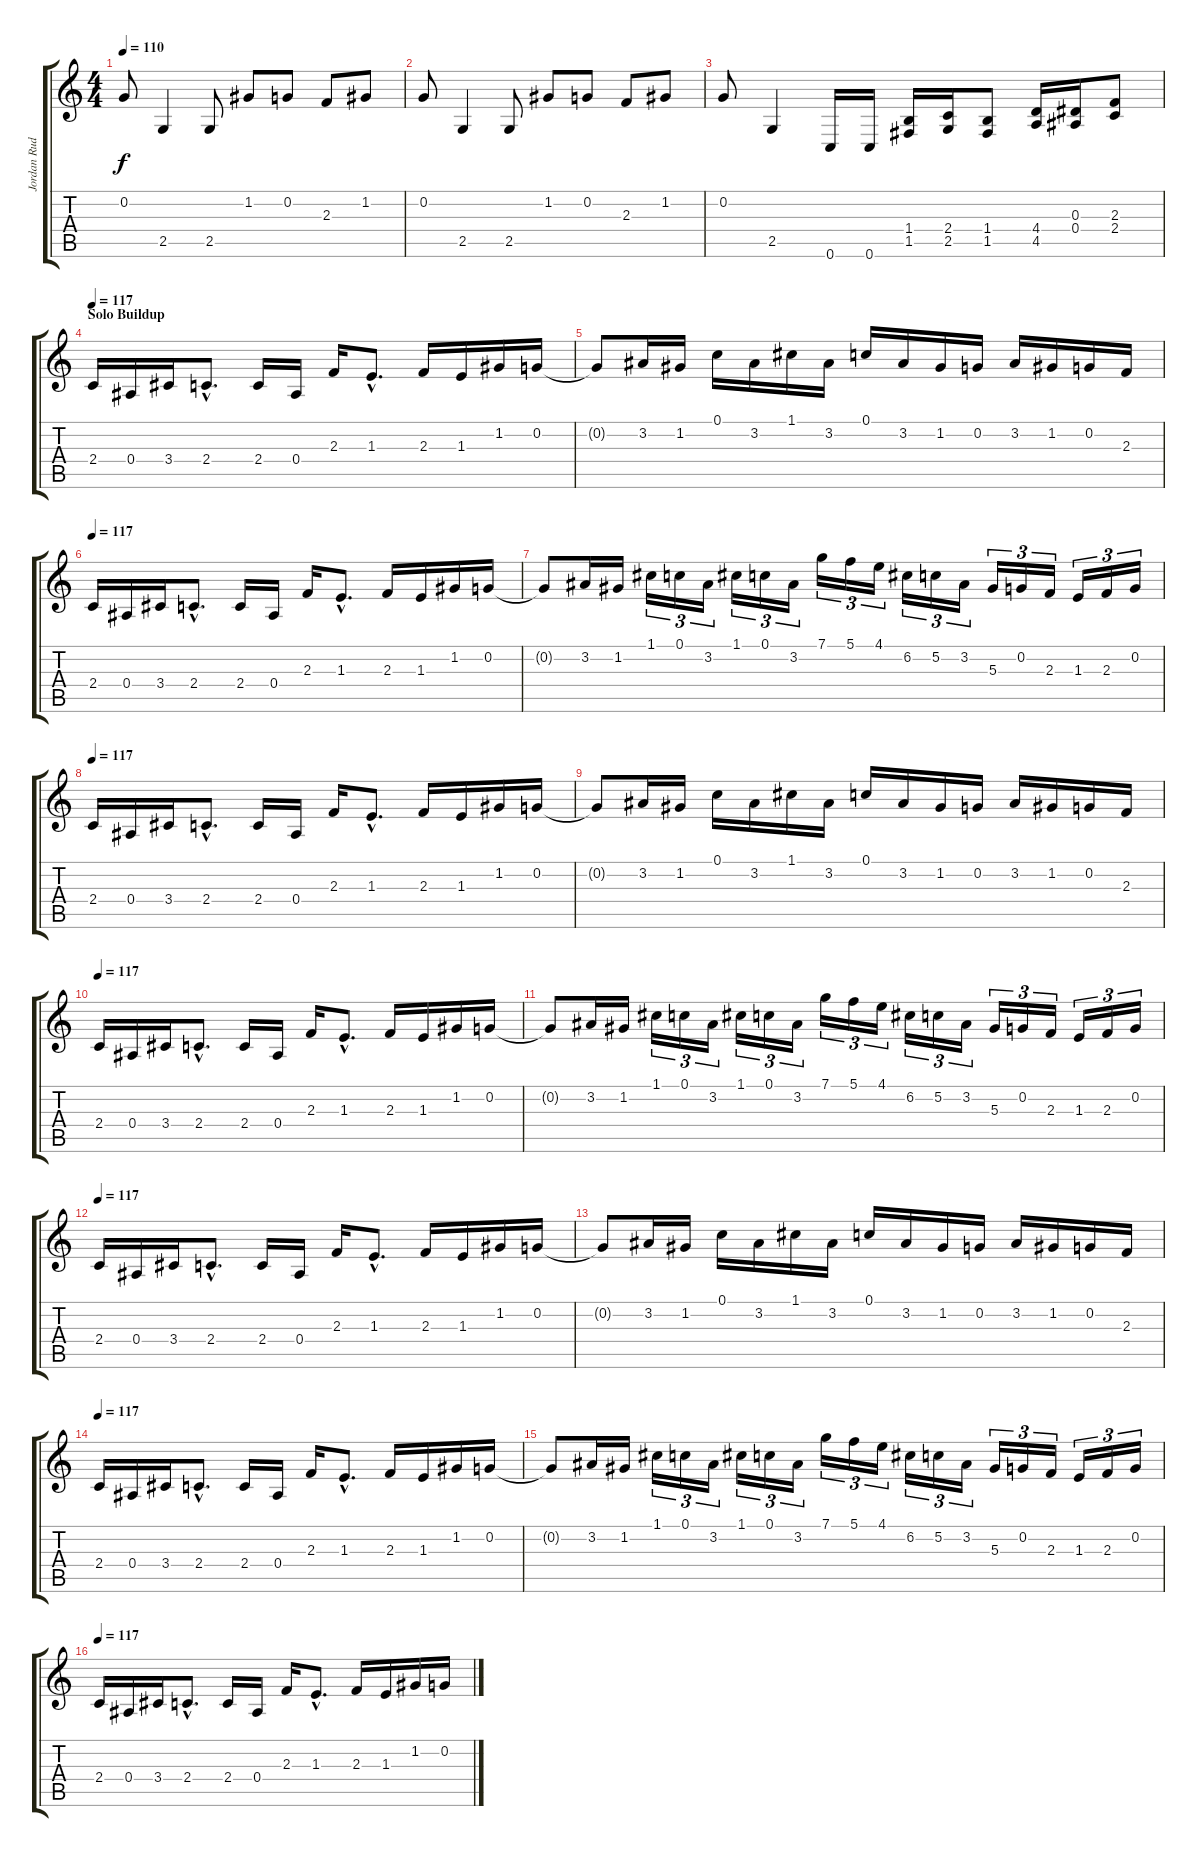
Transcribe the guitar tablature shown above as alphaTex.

\track ("Jordan Rudess" "Jordan Rud") {instrument lead1square}
\staff {score tabs}
\tuning (C5 G4 Eb4 Bb3 F3 C3) {hide}
\ts (4 4)
\tempo 110
\clef g2
\ks c
0.2.8{dy f} 2.5.4 2.5.8 1.2.8 0.2.8 2.3.8 1.2.8 |
0.2.8 2.5.4 2.5.8 1.2.8 0.2.8 2.3.8 1.2.8 |
0.2.8 2.5.4 0.6.16 0.6.16 (1.4 1.5).16 (2.4 2.5).16 (1.4 1.5).8 (4.4 4.5).16 (0.3 0.4).16 (2.3 2.4).8 |
\section ("" "Solo Buildup")
\tempo 117
2.4.16{instrument lead2sawtooth} 0.4.16 3.4.16 2.4{hac}.8{d} 2.4.16 0.4.16 2.3.16 1.3{hac}.8{d} 2.3.16 1.3.16 1.2.16 0.2.16 |
0.2{t}.8 3.2.16 1.2.16 0.1.16 3.2.16 1.1.16 3.2.16 0.1.16 3.2.16 1.2.16 0.2.16 3.2.16 1.2.16 0.2.16 2.3.16 |
\tempo 117
2.4.16 0.4.16 3.4.16 2.4{hac}.8{d} 2.4.16 0.4.16 2.3.16 1.3{hac}.8{d} 2.3.16 1.3.16 1.2.16 0.2.16 |
0.2{t}.8 3.2.16 1.2.16 1.1.16{tu (3 2)} 0.1.16{tu (3 2)} 3.2.16{tu (3 2)} 1.1.16{tu (3 2)} 0.1.16{tu (3 2)} 3.2.16{tu (3 2)} 7.1.16{tu (3 2)} 5.1.16{tu (3 2)} 4.1.16{tu (3 2)} 6.2.16{tu (3 2)} 5.2.16{tu (3 2)} 3.2.16{tu (3 2)} 5.3.16{tu (3 2)} 0.2.16{tu (3 2)} 2.3.16{tu (3 2)} 1.3.16{tu (3 2)} 2.3.16{tu (3 2)} 0.2.16{tu (3 2)} |
\tempo 117
2.4.16 0.4.16 3.4.16 2.4{hac}.8{d} 2.4.16 0.4.16 2.3.16 1.3{hac}.8{d} 2.3.16 1.3.16 1.2.16 0.2.16 |
0.2{t}.8 3.2.16 1.2.16 0.1.16 3.2.16 1.1.16 3.2.16 0.1.16 3.2.16 1.2.16 0.2.16 3.2.16 1.2.16 0.2.16 2.3.16 |
\tempo 117
2.4.16 0.4.16 3.4.16 2.4{hac}.8{d} 2.4.16 0.4.16 2.3.16 1.3{hac}.8{d} 2.3.16 1.3.16 1.2.16 0.2.16 |
0.2{t}.8 3.2.16 1.2.16 1.1.16{tu (3 2)} 0.1.16{tu (3 2)} 3.2.16{tu (3 2)} 1.1.16{tu (3 2)} 0.1.16{tu (3 2)} 3.2.16{tu (3 2)} 7.1.16{tu (3 2)} 5.1.16{tu (3 2)} 4.1.16{tu (3 2)} 6.2.16{tu (3 2)} 5.2.16{tu (3 2)} 3.2.16{tu (3 2)} 5.3.16{tu (3 2)} 0.2.16{tu (3 2)} 2.3.16{tu (3 2)} 1.3.16{tu (3 2)} 2.3.16{tu (3 2)} 0.2.16{tu (3 2)} |
\tempo 117
2.4.16 0.4.16 3.4.16 2.4{hac}.8{d} 2.4.16 0.4.16 2.3.16 1.3{hac}.8{d} 2.3.16 1.3.16 1.2.16 0.2.16 |
0.2{t}.8 3.2.16 1.2.16 0.1.16 3.2.16 1.1.16 3.2.16 0.1.16 3.2.16 1.2.16 0.2.16 3.2.16 1.2.16 0.2.16 2.3.16 |
\tempo 117
2.4.16 0.4.16 3.4.16 2.4{hac}.8{d} 2.4.16 0.4.16 2.3.16 1.3{hac}.8{d} 2.3.16 1.3.16 1.2.16 0.2.16 |
0.2{t}.8 3.2.16 1.2.16 1.1.16{tu (3 2)} 0.1.16{tu (3 2)} 3.2.16{tu (3 2)} 1.1.16{tu (3 2)} 0.1.16{tu (3 2)} 3.2.16{tu (3 2)} 7.1.16{tu (3 2)} 5.1.16{tu (3 2)} 4.1.16{tu (3 2)} 6.2.16{tu (3 2)} 5.2.16{tu (3 2)} 3.2.16{tu (3 2)} 5.3.16{tu (3 2)} 0.2.16{tu (3 2)} 2.3.16{tu (3 2)} 1.3.16{tu (3 2)} 2.3.16{tu (3 2)} 0.2.16{tu (3 2)} |
\tempo 117
2.4.16 0.4.16 3.4.16 2.4{hac}.8{d} 2.4.16 0.4.16 2.3.16 1.3{hac}.8{d} 2.3.16 1.3.16 1.2.16 0.2.16
